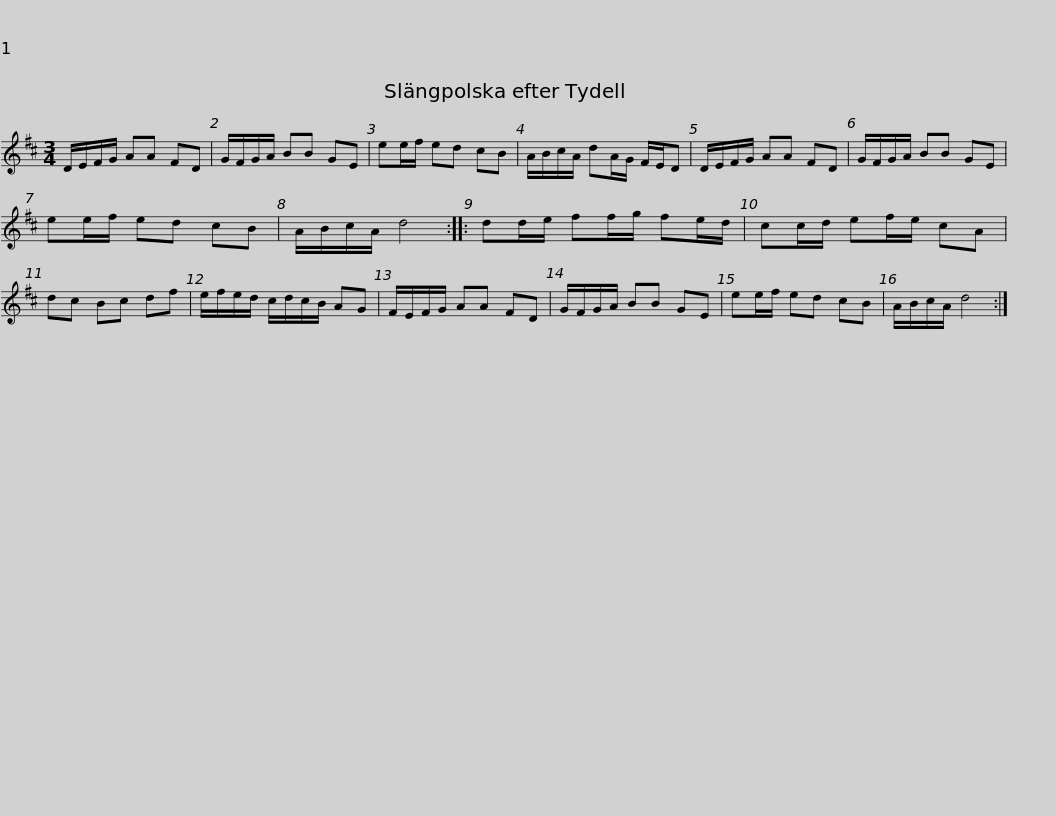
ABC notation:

X:1
L:1/8
M:3/4
I:linebreak $
K:D
V:1 treble
V:1
 D/E/F/G/ AA FD | G/F/G/A/ BB GE | ee/f/ ed cB | A/B/c/A/ dA/G/ F/E/D | D/E/F/G/ AA FD |$ %5
 G/F/G/A/ BB GE | ee/f/ ed cB | A/B/c/A/ d4 :: dd/e/ ff/g/ fe/d/ | cc/d/ ef/e/ cA | %10
 dc Bc df |$ e/f/e/d/ c/d/c/B/ AG | F/E/F/G/ AA FD | G/F/G/A/ BB GE | ee/f/ ed cB | %15
 A/B/c/A/ d4 :| %16
